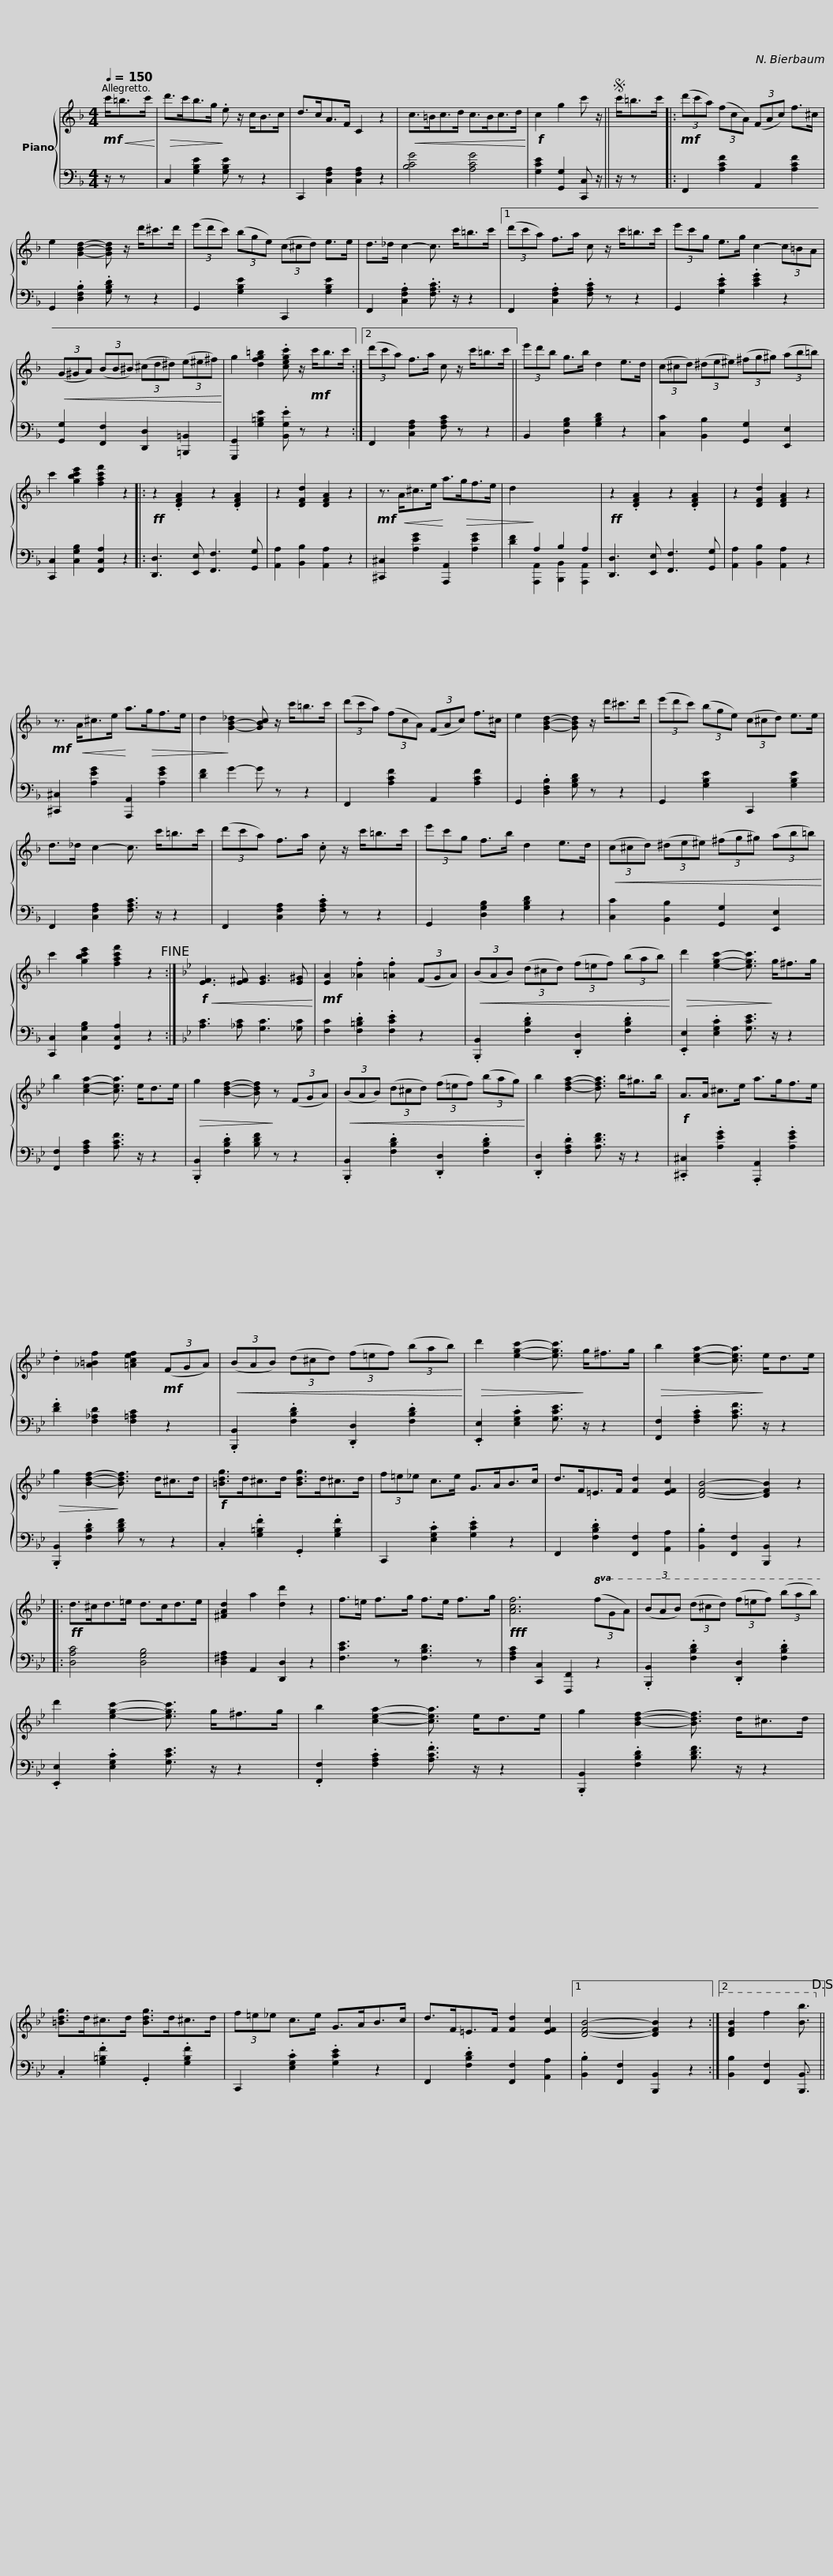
X:1
%%score { 1 | 2 }
L:1/8
Q:1/4=150
M:4/4
I:linebreak $
K:F
V:1 treble
V:2 bass
V:1
!mf! c'<!<(!=bc'/!<)! |!>(! d'>c'b>g!>)! .e z/ c<Bc/ | d>cA>F C2 z2 |!<(! c>=Bc>d c>Bc>d!<)! |!f! c2 g2 c' z/ ||$ %5
S c'<=bc'/ |:!mf! (3(d'c'a) (3(fcA) (3(FAc) f>^c | e2 [GBd]2- [GBd] z/ d'<^c'd'/ | (3(e'd'c') (3(bge) (3(c^cd) e>e |$ d>_d c2- c3/2 c'<=bc'/ |1 %10
 (3(d'c'a) f>a c z/ c'<=bc'/ | (3e'c'g e>g c2- (3c=BA |$!<(! (3(G^GA) (3(BB^B) (3(^cd^d) (3(e^e^f)!<)! | g2 [dfg=b]2 .[cegc'] z/!mf! c'<bc'/ :|2 (3(d'c'a) f>a c z/ c'<=bc'/ ||$ %15
 (3e'd'b g>b d2 e>d | (3(c^cd) (3(^de^e) (3(^fg^g) (3(ab=b) | c'2 [gbc'e']2 [fac'f']2 z2 |:$!ff! z2 .[DFA]2 z2 .[DFA]2 | z2 [DFd]2 [DFA]2 z2 | %20
!mf! z3/2!<(! A<^ce/!<)! a>!>(!gf>e | d2!>)![I:staff +1] A,2 B,2 A,2 |!ff![I:staff -1] z2 .[DFA]2 z2 .[DFA]2 | z2 [DFd]2 [DFA]2 z2 |$!mf! z3/2!<(! A<^ce/!<)! a>!>(!gf>e | %25
 d2!>)! [G-B-_d]2 [GBc] z/ c'<=bc'/ | (3(d'c'a) (3(fcA) (3(FAc) f>^c | e2 [GBd]2- [GBd] z/ d'<^c'd'/ |$ (3(e'd'c') (3(bge) (3(c^cd) e>e | d>_d c2- c3/2 c'<=bc'/ | %30
 (3(d'c'a) f>a .c z/ c'<=bc'/ | (3e'c'g f>b d2 e>d |$!<(! (3(c^cd) (3(^de^e) (3(^fg^g) (3(ab=b)!<)! | c'2 [gbc'e']2 [fac'f']2 z2!fine! :|$[K:Bb]!f!!<(! [EF]3 [E^F] [EG]3 [E^G]!<)! | %35
!mf! [EA]2 .[_Af]2 .[=Af]2 (3(FGA) |!<(! (3(BAB) (3(d^cd) (3(f=ef) (3(bab)!<)! |!>(! d'2 [egc']2- [egc']3/2!>)! g<^fg/ |$ b2 [cea]2- [cea]3/2 e<de/ |!>(! g2 [Bdf]2- [Bdf]!>)! z (3(FGA) | %40
!<(! (3(BAB) (3(d^cd) (3(f=ef) (3(bag)!<)! | b2 [dfa]2- [dfa]3/2 b<^gb/ |$!f! A>A ^c>e a>gf>e | .d2 [_A=Bf]2 [=Acef]2!mf! (3(FGA) |!<(! (3(BAB) (3(d^cd) (3(f=ef) (3(bab)!<)! |$ %45
!>(! d'2 [egc']2- [egc']3/2!>)! g<^fg/ |!>(! b2 [cea]2- [cea]3/2!>)! e<de/ |!>(! g2 [Bdf]2-!>)! [Bdf]3/2 d<^cd/ |!f! [=Bdg]>d^c>d [Bdg]>d^c>d |$ (3f=e_e c>e G>AB>c | %50
 d>F=E>F [Fd]2 [EFc]2 | [DFB]4- [DFB]2 z2 |:$!ff! d>^cd>=e d>cd>e | [^FAd]2 a2 [dd']2 z2 | f>=e f>g f>e f>g | %55
!fff! [Acf]6!8va(! (3(fga) |$ (3(bab) (3(d'^c'd') (3(f'=e'f') (3(b'a'b') | d''2 [e'g'c'']2- [e'g'c'']3/2 g'<^f'g'/ | b'2 [c'e'a']2- [c'e'a']3/2 e'<d'e'/ |$ g'2 [bd'f']2- [bd'f']3/2 d'<^c'd'/ | %60
 [=bd'g']>d'^c'>d' [bd'g']>d'^c'>d' | (3f'=e'_e' c'>e' g>ab>c' |$ d'>f=e>f [fd']2 [efc']2 |1 [dfb]4- [dfb]2 z2 :|2 [dfb]2 f'2 [bb']3/2!8va)!!D.S.! || %65
V:2
 z/ z x/ x/ | C,2 [G,B,E]2 [G,B,E] z z2 | C,,2 [C,F,A,]2 [C,F,A,]2 z2 | [B,CG]4 [A,CG]4 | [G,CE]2 [G,,G,]2 [C,,C,] z/ ||$ %5
 z/ z x/ x/ |: F,,2 [A,CF]2 A,,2 [A,CF]2 | G,,2 .[D,F,B,]2 .[G,B,D] z z2 | G,,2 [G,B,E]2 C,,2 [G,B,E]2 |$ F,,2 .[C,F,A,]2 .[F,A,C]3/2 z/ z2 |1 %10
 F,,2 .[C,F,A,]2 .[F,A,C] z z2 | G,,2 .[G,CE]2 .[CEG]2 z2 |$ [G,,G,]2 [F,,F,]2 [D,,D,]2 [=B,,,=B,,]2 | [G,,,G,,]2 [G,=B,E]2 .[B,,G,E] z z2 :|2 F,,2 [C,F,A,]2 [F,A,C] z z2 ||$ %15
 B,,2 [D,G,B,]2 [G,B,D]2 z2 | [C,C]2 [B,,B,]2 [G,,G,]2 [E,,E,]2 | [C,,C,]2 [C,G,B,]2 [F,,C,A,]2 z2 |:$ [D,,D,]3 [E,,E,] [F,,F,]3 [G,,G,] | [A,,A,]2 [B,,B,]2 [A,,A,]2 z2 | %20
 [^C,,^C,]2 [A,EG]2 [A,,,A,,]2 [A,EG]2 | [DF]2 [A,,,A,,]2 [B,,,B,,]2 [A,,,A,,]2 | [D,,D,]3 [E,,E,] [F,,F,]3 [G,,G,] | [A,,A,]2 [B,,B,]2 [A,,A,]2 z2 |$ [^C,,^C,]2 [A,EG]2 [A,,,A,,]2 [A,EG]2 | %25
 [DF]2 G2- G z z2 | F,,2 [A,CF]2 A,,2 [A,CF]2 | G,,2 .[D,F,B,]2 [G,B,D] z z2 |$ G,,2 [G,B,E]2 C,,2 [G,B,E]2 | F,,2 [C,F,A,]2 [F,A,C]3/2 z/ z2 | %30
 F,,2 [C,F,A,]2 .[F,A,C] z z2 | G,,2 [D,G,B,]2 [G,B,D]2 z2 |$ [C,C]2 [B,,B,]2 [G,,G,]2 [E,,E,]2 | [C,,C,]2 [C,G,B,]2 [F,,C,A,]2 z2 :|$[K:Bb] [A,C]3 [_A,C] [G,C]3 [_G,C] | %35
 [F,C]2 .[F,=B,D]2 .[F,CE]2 z2 | .[B,,,B,,]2 .[F,B,D]2 .[D,,D,]2 .[F,B,D]2 | .[E,,E,]2 .[E,G,C]2 [G,CE]3/2 z/ z2 |$ [F,,F,]2 [F,A,C]2 [A,CF]3/2 z/ z2 | .[B,,,B,,]2 .[F,B,D]2 [B,DF] z z2 | %40
 .[B,,,B,,]2 .[F,B,D]2 .[D,,D,]2 .[F,B,D]2 | .[D,,D,]2 .[F,A,D]2 [A,DF]3/2 z/ z2 |$ .[^C,,^C,]2 .[A,EG]2 .[A,,,A,,]2 .[A,EG]2 | .[DF]2 [F,_A,D]2 [F,=A,C]2 z2 | .[B,,,B,,]2 .[F,B,D]2 .[D,,D,]2 .[F,B,D]2 |$ %45
 .[E,,E,]2 .[E,G,C]2 [G,CE]3/2 z/ z2 | [F,,F,]2 .[F,A,C]2 [A,CF]3/2 z/ z2 | .[B,,,B,,]2 .[F,B,D]2 [B,DF] z z2 | .C,2 .[G,=B,F]2 .G,,2 .[G,B,F]2 |$ C,,2 .[E,G,C]2 .[G,CE]2 z2 | %50
 F,,2 .[F,B,D]2 [F,,F,]2 [A,,A,]2 | .[B,,B,]2 [F,,F,]2 [B,,,B,,]2 z2 |:$ [D,A,C]4 [D,G,B,]4 | [D,^F,A,]2 A,,2 [D,,D,]2 z2 | [F,CE]3 z [F,B,D]3 z | %55
 [F,A,C]2 [C,,C,]2 [F,,,F,,]2 z2 |$ .[B,,,B,,]2 .[F,B,D]2 .[D,,D,]2 .[F,B,D]2 | .[E,,E,]2 .[E,G,C]2 [G,CE]3/2 z/ z2 | .[F,,F,]2 .[F,A,C]2 .[A,CF]3/2 z/ z2 |$ .[B,,,B,,]2 .[F,B,D]2 [B,DF]3/2 z/ z2 | %60
 .C,2 .[G,=B,F]2 .G,,2 .[G,B,F]2 | C,,2 .[E,G,C]2 .[G,CE]2 z2 |$ F,,2 .[F,B,D]2 [F,,F,]2 [A,,A,]2 |1 .[B,,B,]2 [F,,F,]2 [B,,,B,,]2 z2 :|2 [B,,B,]2 [F,,F,]2 [B,,,B,,]3/2 || %65
